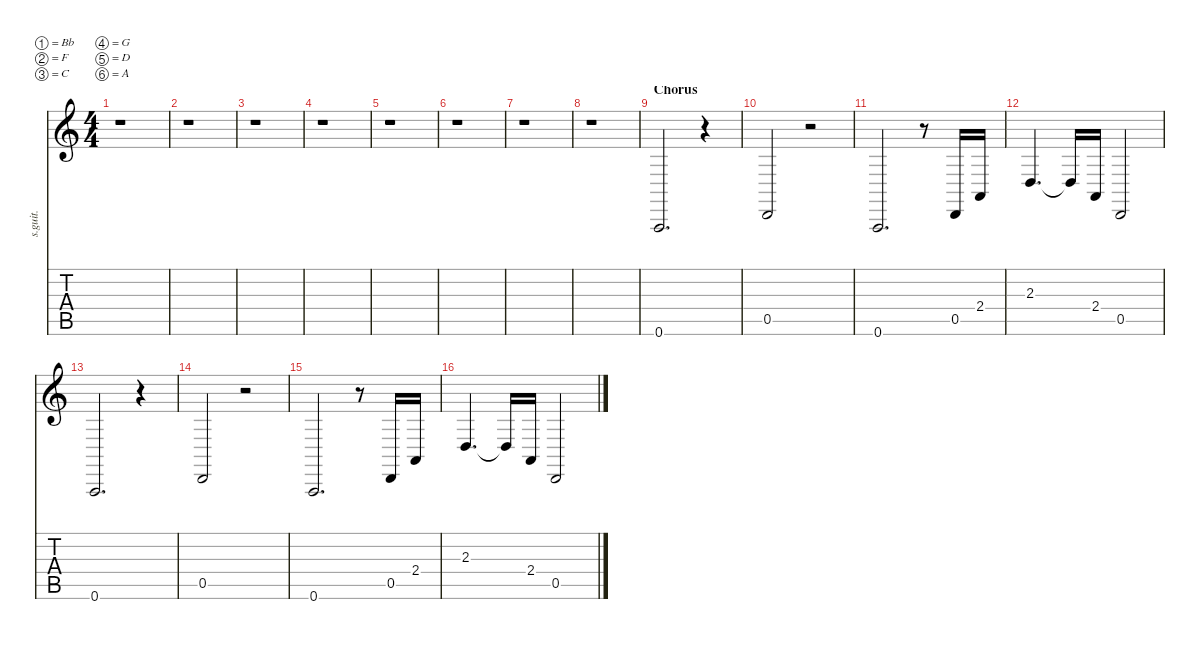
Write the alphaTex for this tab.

\defaultSystemsLayout 4
\hideDynamics
\bracketExtendMode nobrackets
\track ("John Paul Jones - Honher Electra LH" "s.guit.") {instrument electricpiano1}
\staff {score tabs}
\tuning (Bb2 F2 C2 G1 D1 A0)
\displaytranspose 12
\ts (4 4)
\tempo (72 hide)
\clef g2
\ks c
r.1{dy mp} |
r.1 |
r.1 |
r.1 |
r.1 |
r.1 |
r.1 |
r.1 |
\section ("" "Chorus")
\tempo (77 hide)
0.6.2{d lyrics (0 "") lyrics (1 "") lyrics (2 "") lyrics (3 "") lyrics (4 "")} r.4 |
0.5.2{lyrics (0 "") lyrics (1 "") lyrics (2 "") lyrics (3 "") lyrics (4 "")} r.2 |
0.6.2{d lyrics (0 "") lyrics (1 "") lyrics (2 "") lyrics (3 "") lyrics (4 "")} r.8 0.5.16{lyrics (0 "") lyrics (1 "") lyrics (2 "") lyrics (3 "") lyrics (4 "")} 2.4.16{lyrics (0 "") lyrics (1 "") lyrics (2 "") lyrics (3 "") lyrics (4 "")} |
2.3.4{d lyrics (0 "") lyrics (1 "") lyrics (2 "") lyrics (3 "") lyrics (4 "")} 2.3{t}.16{lyrics (0 "") lyrics (1 "") lyrics (2 "") lyrics (3 "") lyrics (4 "")} 2.4.16{lyrics (0 "") lyrics (1 "") lyrics (2 "") lyrics (3 "") lyrics (4 "")} 0.5.2{lyrics (0 "") lyrics (1 "") lyrics (2 "") lyrics (3 "") lyrics (4 "")} |
0.6.2{d lyrics (0 "") lyrics (1 "") lyrics (2 "") lyrics (3 "") lyrics (4 "")} r.4 |
0.5.2{lyrics (0 "") lyrics (1 "") lyrics (2 "") lyrics (3 "") lyrics (4 "")} r.2 |
0.6.2{d lyrics (0 "") lyrics (1 "") lyrics (2 "") lyrics (3 "") lyrics (4 "")} r.8 0.5.16{lyrics (0 "") lyrics (1 "") lyrics (2 "") lyrics (3 "") lyrics (4 "")} 2.4.16{lyrics (0 "") lyrics (1 "") lyrics (2 "") lyrics (3 "") lyrics (4 "")} |
2.3.4{d lyrics (0 "") lyrics (1 "") lyrics (2 "") lyrics (3 "") lyrics (4 "")} 2.3{t}.16{lyrics (0 "") lyrics (1 "") lyrics (2 "") lyrics (3 "") lyrics (4 "")} 2.4.16{lyrics (0 "") lyrics (1 "") lyrics (2 "") lyrics (3 "") lyrics (4 "")} 0.5.2{lyrics (0 "") lyrics (1 "") lyrics (2 "") lyrics (3 "") lyrics (4 "")}
